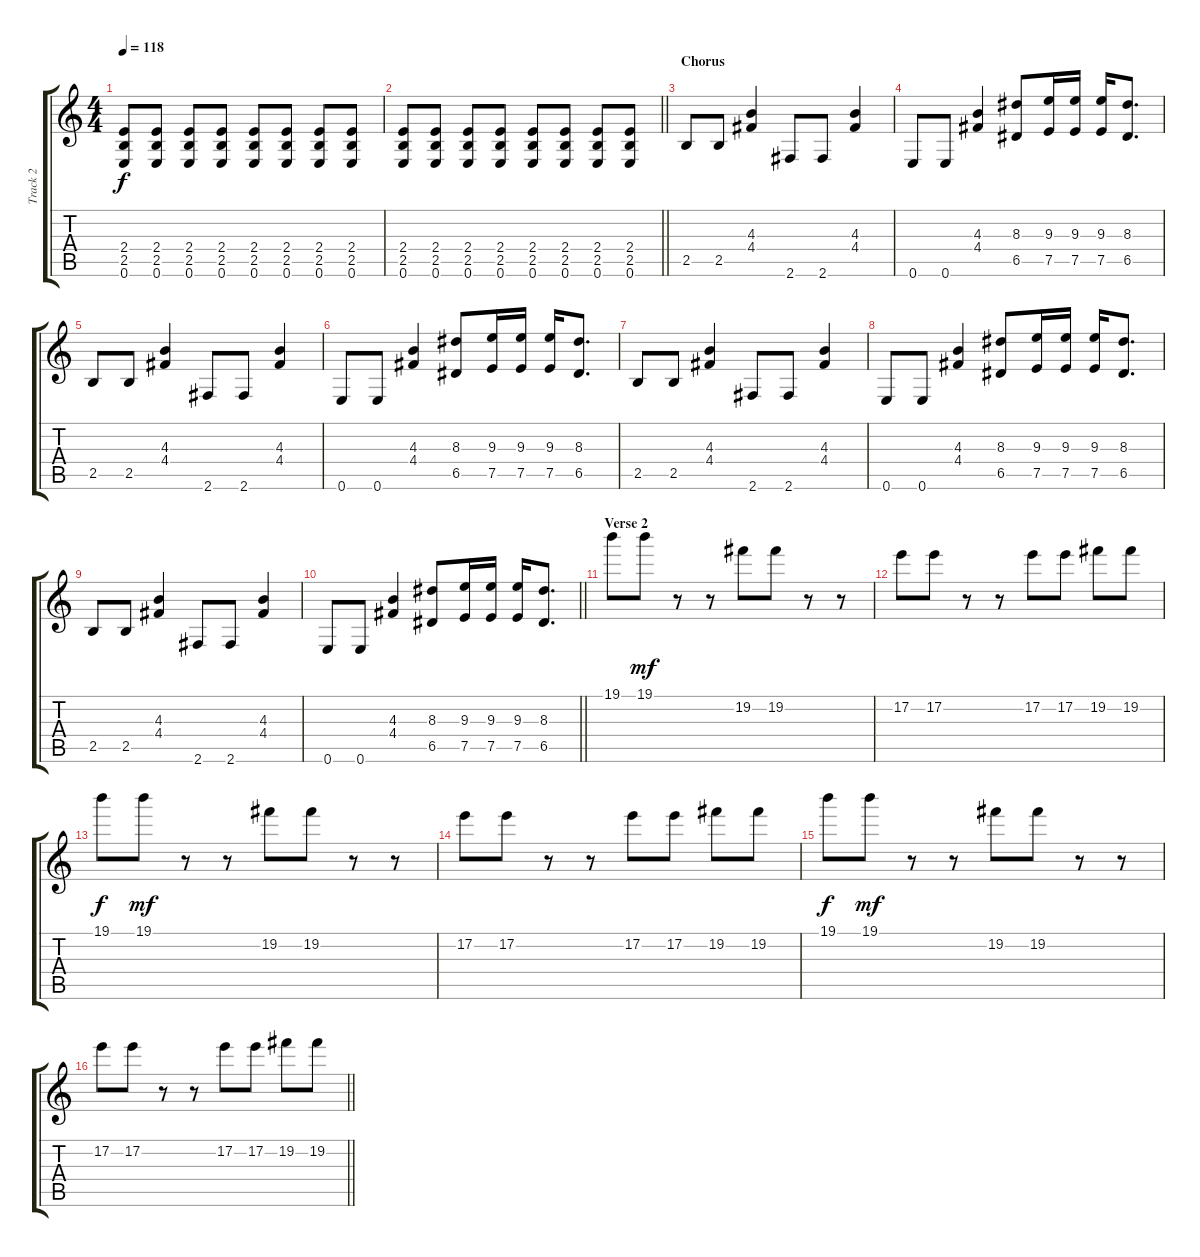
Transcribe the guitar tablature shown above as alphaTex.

\track ("Track 2" "Track 2") {instrument distortionguitar}
\staff {score tabs}
\tuning (E4 B3 G3 D3 A2 E2) {hide}
\ts (4 4)
\tempo 118
\clef g2
\ks c
(2.4 2.5 0.6).8{dy f} (2.4 2.5 0.6).8 (2.4 2.5 0.6).8 (2.4 2.5 0.6).8 (2.4 2.5 0.6).8 (2.4 2.5 0.6).8 (2.4 2.5 0.6).8 (2.4 2.5 0.6).8 |
\barLineRight lightlight
(2.4 2.5 0.6).8 (2.4 2.5 0.6).8 (2.4 2.5 0.6).8 (2.4 2.5 0.6).8 (2.4 2.5 0.6).8 (2.4 2.5 0.6).8 (2.4 2.5 0.6).8 (2.4 2.5 0.6).8 |
\section ("" "Chorus")
2.5.8 2.5.8 (4.3 4.4).4 2.6.8 2.6.8 (4.3 4.4).4 |
0.6.8 0.6.8 (4.3 4.4).4 (8.3 6.5).8 (9.3 7.5).16 (9.3 7.5).16 (9.3 7.5).16 (8.3 6.5).8{d} |
2.5.8 2.5.8 (4.3 4.4).4 2.6.8 2.6.8 (4.3 4.4).4 |
0.6.8 0.6.8 (4.3 4.4).4 (8.3 6.5).8 (9.3 7.5).16 (9.3 7.5).16 (9.3 7.5).16 (8.3 6.5).8{d} |
2.5.8 2.5.8 (4.3 4.4).4 2.6.8 2.6.8 (4.3 4.4).4 |
0.6.8 0.6.8 (4.3 4.4).4 (8.3 6.5).8 (9.3 7.5).16 (9.3 7.5).16 (9.3 7.5).16 (8.3 6.5).8{d} |
2.5.8 2.5.8 (4.3 4.4).4 2.6.8 2.6.8 (4.3 4.4).4 |
\barLineRight lightlight
0.6.8 0.6.8 (4.3 4.4).4 (8.3 6.5).8 (9.3 7.5).16 (9.3 7.5).16 (9.3 7.5).16 (8.3 6.5).8{d} |
\section ("" "Verse 2")
19.1.8 19.1.8{dy mf} r.8 r.8 19.2.8 19.2.8 r.8 r.8 |
17.2.8 17.2.8 r.8 r.8 17.2.8 17.2.8 19.2.8 19.2.8 |
19.1.8{dy f} 19.1.8{dy mf} r.8 r.8 19.2.8 19.2.8 r.8 r.8 |
17.2.8 17.2.8 r.8 r.8 17.2.8 17.2.8 19.2.8 19.2.8 |
19.1.8{dy f} 19.1.8{dy mf} r.8 r.8 19.2.8 19.2.8 r.8 r.8 |
\barLineRight lightlight
17.2.8 17.2.8 r.8 r.8 17.2.8 17.2.8 19.2.8 19.2.8
